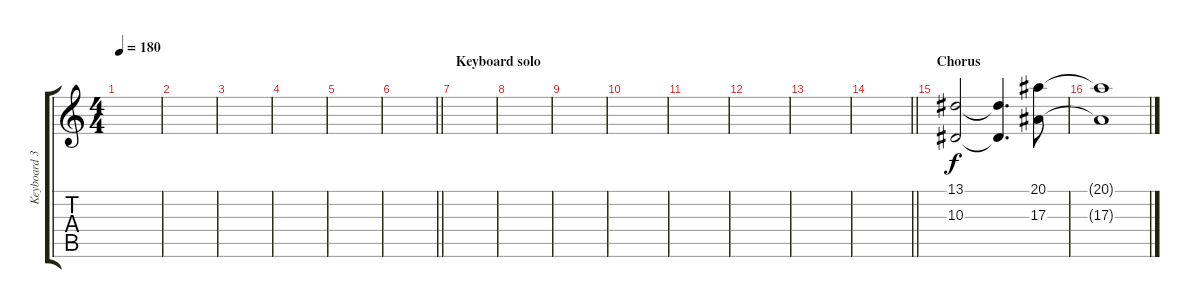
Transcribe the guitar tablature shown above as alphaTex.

\track ("Keyboard 3" "Keyboard 3") {instrument pad8sweep}
\staff {score tabs}
\tuning (D4 A3 F3 C3 G2 D2) {hide}
\ts (4 4)
\tempo 180
\clef g2
\ks c
|
|
|
|
|
\barLineRight lightlight
|
\section ("" "Keyboard solo")
|
|
|
|
|
|
|
\barLineRight lightlight
|
\section ("" "Chorus")
(13.1 10.3).2 (13.1{t} 10.3{t}).4{d} (20.1 17.3).8 |
(20.1{t} 17.3{t}).1
